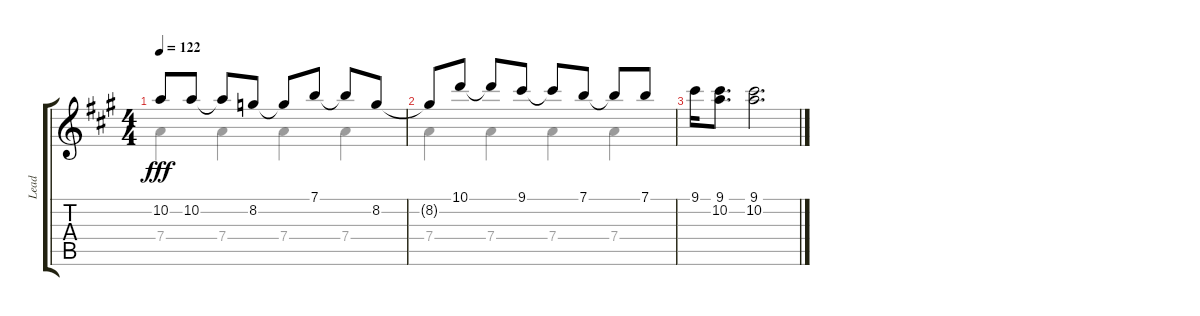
\track ("Lead" "Lead") {instrument electricguitarclean}
\staff {score tabs}
\tuning (E4 B3 G3 D3 A2 E2) {hide}
\voice
\ts (4 4)
\tempo 122
\clef g2
\ks a
10.2.8{dy fff} 10.2.8 10.2{t}.8 8.2.8 8.2{t}.8 7.1.8 7.1{t}.8 8.2.8 |
8.2{t}.8 10.1.8 10.1{t}.8 9.1.8 9.1{t}.8 7.1.8 7.1{t}.8 7.1.8 |
9.1.16 (9.1 10.2).8{d} (9.1 10.2).2{d}
\voice
\clef g2
\ottava regular
\simile none
\ks a
7.4.4{dy fff} 7.4.4 7.4.4 7.4.4 |
7.4.4 7.4.4 7.4.4 7.4.4 |
